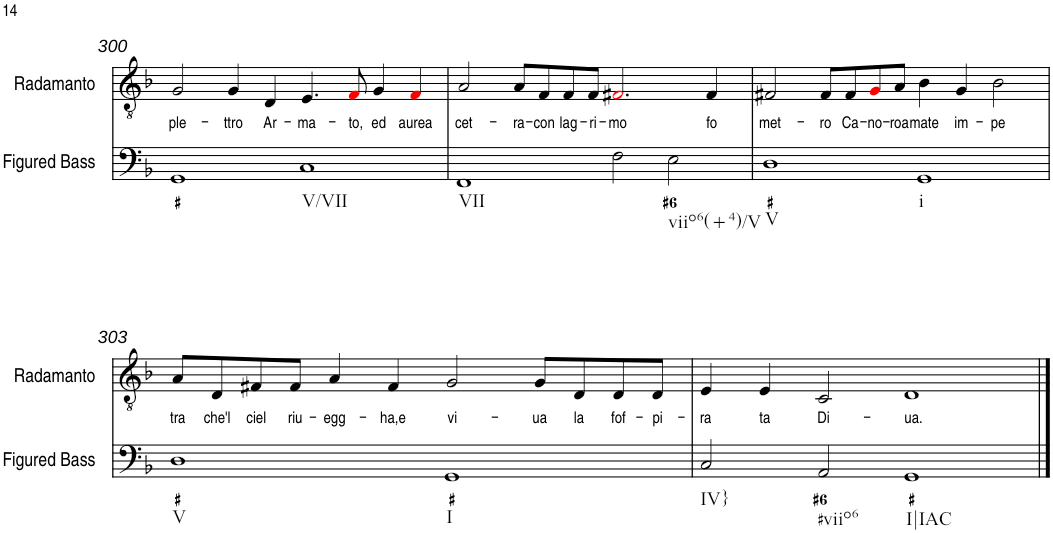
**kern	**kern	**text
*part2	*part1	*part1
*staff2	*staff1	*staff1
*I"Figured Bass	*I"Radamanto	*
*I'Figured Bass	*I'Radamanto	*
!!LO:PB:g=z
*clefF4	*clefGv2	*
*k[b-]	*k[b-]	*
*M4/2	*M4/2	*
=300	=300	=300
!	!	!LO:LY:b
1GG	2G/	ple-
!	!	!LO:LY:b
.	4G/	-ttro
!	!	!LO:LY:b
.	4D/	Ar-
!LO:TX:b:t=V/VII	!	!
!	!	!LO:LY:b
1C	4.E/	-ma-
!	!	!LO:LY:b
.	8Fi/	-to,
!	!	!LO:LY:b
.	4G/	ed
!	!	!LO:LY:b
.	4Fi/	aurea
=301	=301	=301
!LO:TX:b:t=VII	!	!
!	!	!LO:LY:b
1FF	2A/	cet-
!	!	!LO:LY:b
.	8A/L	-ra-
!	!	!LO:LY:b
.	8F/	-con
!	!	!LO:LY:b
.	8F/	lag-
!	!	!LO:LY:b
.	8F/J	-ri-
!	!	!LO:LY:b
2F\	2.F#Xi/	-mo
!LO:TX:b:t=viio6(+4)/V	!	!
2E\	.	.
!	!	!LO:LY:b
.	4F#/	fo
=302	=302	=302
!LO:TX:b:t=V	!	!
!	!	!LO:LY:b
1D	2F#X/	met-
!	!	!LO:LY:b
.	8F#/L	-ro
!	!	!LO:LY:b
.	8F#/	Ca-
!	!	!LO:LY:b
.	8Gi/	-no-
!	!	!LO:LY:b
.	8A/J	-roa
!LO:TX:b:t=i	!	!
!	!	!LO:LY:b
1GG	4B-\	mate
!	!	!LO:LY:b
.	4G/	im-
!	!	!LO:LY:b
.	2B-\	-pe
!!LO:LB:g=z
=303	=303	=303
!LO:TX:b:t=V	!	!
!	!	!LO:LY:b
1D	8A/L	tra
!	!	!LO:LY:b
.	8D/	che'l
!	!	!LO:LY:b
.	8F#X/	ciel
!	!	!LO:LY:b
.	8F#/J	riu-
!	!	!LO:LY:b
.	4A/	-egg-
!	!	!LO:LY:b
.	4F#/	-ha,e
!LO:TX:b:t=I	!	!
!	!	!LO:LY:b
1GG	2G/	vi-
!	!	!LO:LY:b
.	8G/L	-ua
!	!	!LO:LY:b
.	8D/	la
!	!	!LO:LY:b
.	8D/	fof-
!	!	!LO:LY:b
.	8D/J	-pi-
=304	=304	=304
!LO:TX:b:t=IV}	!	!
!	!	!LO:LY:b
2C/	4E/	-ra
!	!	!LO:LY:b
.	4E/	ta
!LO:TX:b:t=#viio6	!	!
!	!	!LO:LY:b
2AA/	2C/	Di-
!LO:TX:b:t=I|IAC	!	!
!	!	!LO:LY:b
1GG	1D	-ua.
==	==	==
*-	*-	*-
